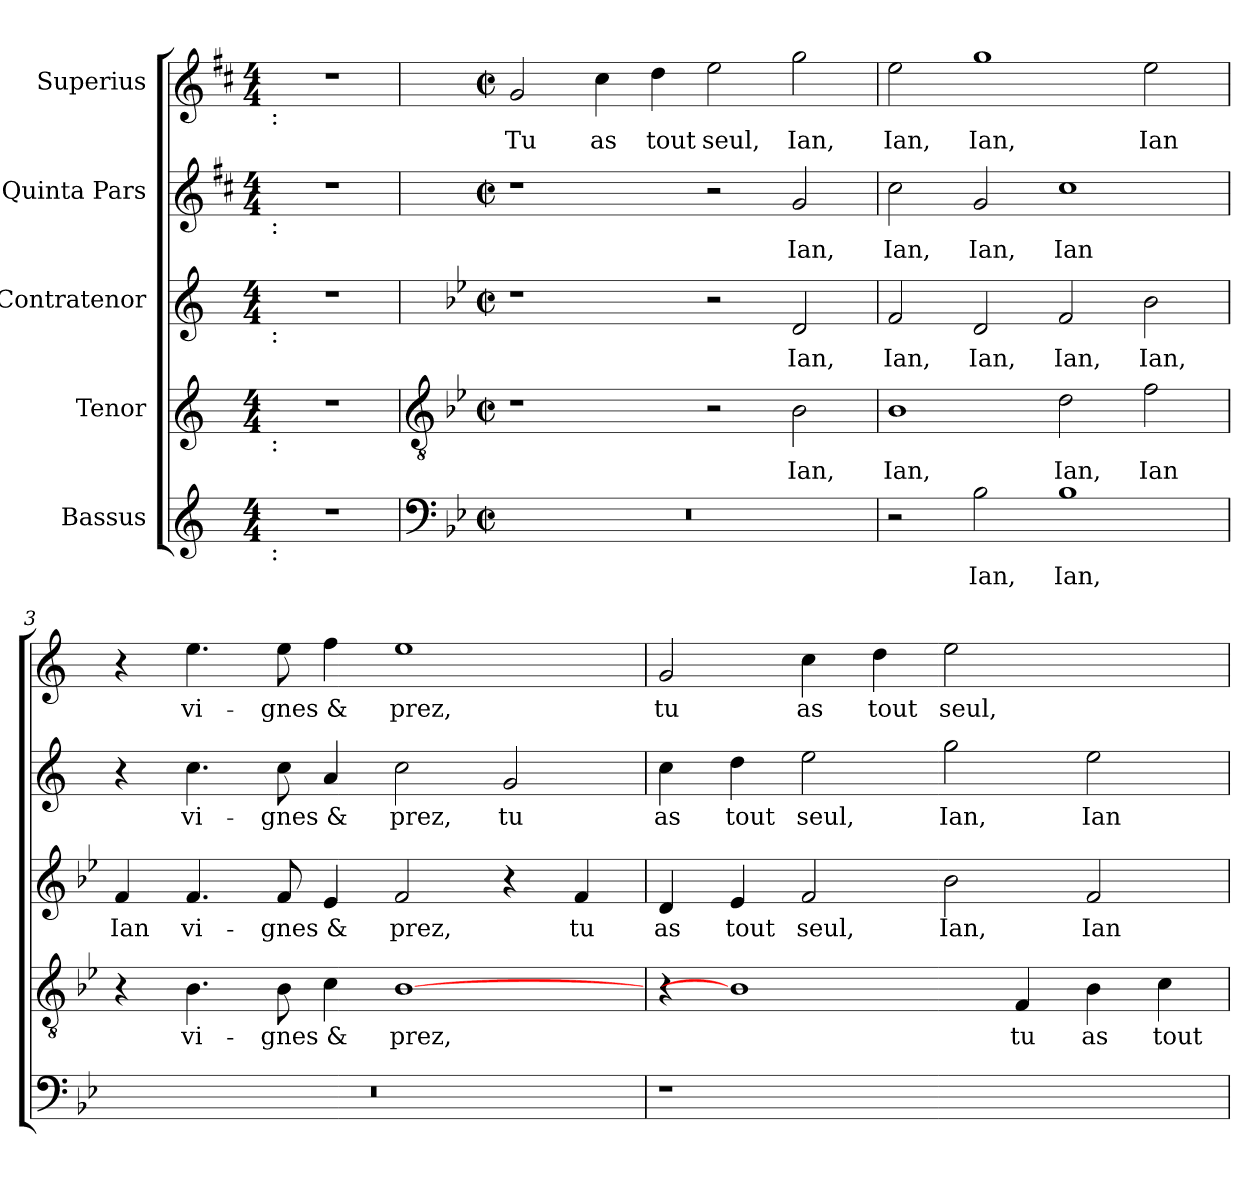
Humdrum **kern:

**kern	**text	**kern	**text	**kern	**text	**kern	**text	**kern	**text
*part5	*part5	*part4	*part4	*part3	*part3	*part2	*part2	*part1	*part1
*staff5	*staff5	*staff4	*staff4	*staff3	*staff3	*staff2	*staff2	*staff1	*staff1
*I"Bassus	*	*I"Tenor	*	*I"Contratenor	*	*I"Quinta Pars	*	*I"Superius	*
*clefG2	*	*clefG2	*	*clefG2	*	*clefG2	*	*clefG2	*
*	*	*	*	*	*	*ITrd1c2	*	*ITrd1c2	*
*k[]	*	*k[]	*	*k[]	*	*k[]	*	*k[]	*
*C:	*	*C:	*	*C:	*	*C:	*	*C:	*
*M4/4	*	*M4/4	*	*M4/4	*	*M4/4	*	*M4/4	*
=	=	=	=	=	=	=	=	=	=
!	!	!	!	!	!	!	!	!LO:TX:b:t=&colon;	!
!	!	!	!	!	!	!LO:TX:b:t=&colon;	!	!	!
!	!	!	!	!LO:TX:b:t=&colon;	!	!	!	!	!
!	!	!LO:TX:b:t=&colon;	!	!	!	!	!	!	!
!LO:TX:b:t=&colon;	!	!	!	!	!	!	!	!	!
1r	.	1r	.	1r	.	1r	.	1r	.
!!LO:LB:g=z
=1	=1	=1	=1	=1	=1	=1	=1	=1	=1
*clefF4	*	*clefGv2	*	*	*	*	*	*	*
*k[b-e-]	*	*k[b-e-]	*	*k[b-e-]	*	*k[b-e-]	*	*k[b-e-]	*
*B-:	*	*B-:	*	*B-:	*	*B-:	*	*B-:	*
*M4/2	*	*M4/2	*	*M4/2	*	*M4/2	*	*M4/2	*
*met(c|)	*	*met(c|)	*	*met(c|)	*	*met(c|)	*	*met(c|)	*
!	!	!	!	!	!	!	!	!	!LO:LY:b
0r	.	1r	.	1r	.	1r	.	2f	Tu
!	!	!	!	!	!	!	!	!	!LO:LY:b
.	.	.	.	.	.	.	.	4b-	as
!	!	!	!	!	!	!	!	!	!LO:LY:b
.	.	.	.	.	.	.	.	4cc	tout
!	!	!	!	!	!	!	!	!	!LO:LY:b
.	.	2r	.	2r	.	2r	.	2dd	seul,
!	!	!	!LO:LY:b	!	!LO:LY:b	!	!LO:LY:b	!	!LO:LY:b
.	.	2B-	Ian,	2d	Ian,	2f	Ian,	2ff	Ian,
=2	=2	=2	=2	=2	=2	=2	=2	=2	=2
!	!	!	!LO:LY:b	!	!LO:LY:b	!	!LO:LY:b	!	!LO:LY:b
2r	.	1B-	Ian,	2f	Ian,	2b-	Ian,	2dd	Ian,
!	!LO:LY:b	!	!	!	!LO:LY:b	!	!LO:LY:b	!	!LO:LY:b
2B-	Ian,	.	.	2d	Ian,	2f	Ian,	1ff	Ian,
!	!LO:LY:b	!	!LO:LY:b	!	!LO:LY:b	!	!LO:LY:b	!	!
1B-	Ian,	2d	Ian,	2f	Ian,	1b-	Ian	.	.
!	!	!	!LO:LY:b	!	!LO:LY:b	!	!	!	!LO:LY:b
.	.	2f	Ian	2b-	Ian,	.	.	2dd	Ian
=3	=3	=3	=3	=3	=3	=3	=3	=3	=3
!	!	!	!	!	!LO:LY:b	!	!	!	!
0r	.	4r	.	4f	Ian	4r	.	4r	.
!	!	!	!LO:LY:b	!	!LO:LY:b	!	!LO:LY:b	!	!LO:LY:b
.	.	4.B-	vi-	4.f	vi-	4.b-	vi-	4.dd	vi-
!	!	!	!LO:LY:b	!	!LO:LY:b	!	!LO:LY:b	!	!LO:LY:b
.	.	8B-	-gnes	8f	-gnes	8b-	-gnes	8dd	-gnes
!	!	!	!LO:LY:b	!	!LO:LY:b	!	!LO:LY:b	!	!LO:LY:b
.	.	4c	&	4e-	&	4g	&	4ee-	&
!	!	!	!LO:LY:b	!	!LO:LY:b	!	!LO:LY:b	!	!LO:LY:b
.	.	[1B-	prez,	2f	prez,	2b-	prez,	1dd	prez,
!	!	!	!	!	!	!	!LO:LY:b	!	!
.	.	.	.	4r	.	2f	tu	.	.
!	!	!	!	!	!LO:LY:b	!	!	!	!
.	.	.	.	4f	tu	.	.	.	.
=4	=4	=4	=4	=4	=4	=4	=4	=4	=4
!	!	!	!	!	!LO:LY:b	!	!LO:LY:b	!	!LO:LY:b
1r	.	4r	.	4d	as	4b-	as	2f	tu
!	!	!	!	!	!LO:LY:b	!	!LO:LY:b	!	!
.	.	1B-]	.	4e-	tout	4cc	tout	.	.
!	!	!	!	!	!LO:LY:b	!	!LO:LY:b	!	!LO:LY:b
.	.	.	.	2f	seul,	2dd	seul,	4b-	as
!	!	!	!	!	!	!	!	!	!LO:LY:b
.	.	.	.	.	.	.	.	4cc	tout
!	!LO:LY:b	!	!	!	!LO:LY:b	!	!LO:LY:b	!	!LO:LY:b
[1BB-yy	tu_______	.	.	2b-	Ian,	2ff	Ian,	2dd	seul,
!	!	!	!LO:LY:b	!	!	!	!	!	!
.	.	4F	tu	.	.	.	.	.	.
!	!	!	!LO:LY:b	!	!LO:LY:b	!	!LO:LY:b	!	!LO:LY:b
.	.	4B-	as	2f	Ian	2dd	Ian	[2ffyy	Ian,__
!	!	!	!LO:LY:b	!	!	!	!	!	!
.	.	4c	tout	.	.	.	.	.	.
=	=	=	=	=	=	=	=	=	=
*-	*-	*-	*-	*-	*-	*-	*-	*-	*-
